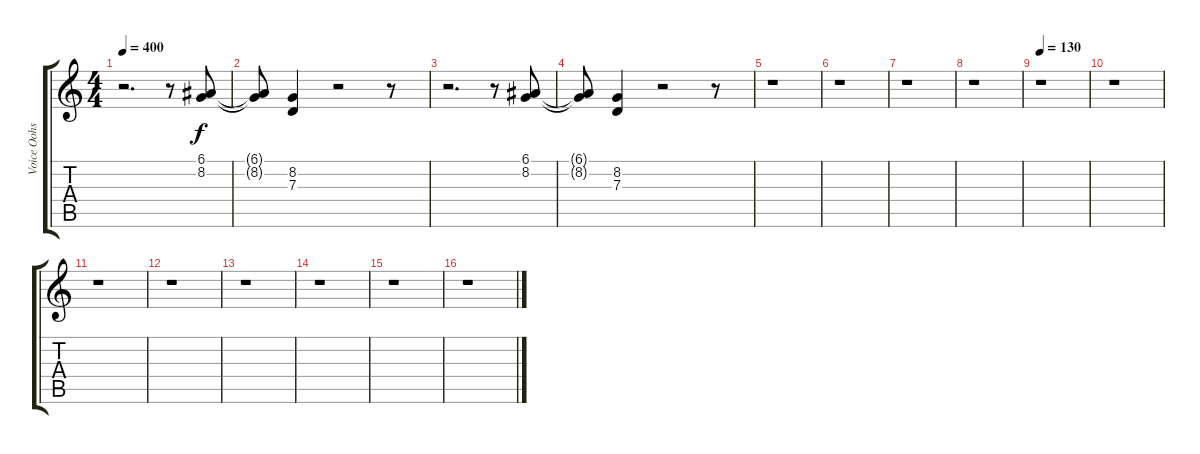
\track ("Voice Oohs" "Voice Oohs") {instrument voiceoohs}
\staff {score tabs}
\tuning (E4 B3 G3 D3 A2 E2) {hide}
\ts (4 4)
\tempo 400
\clef g2
\ks c
r.2{d dy f} r.8 (6.1 8.2).8 |
(6.1{t} 8.2{t}).8 (8.2 7.3).4 r.2 r.8 |
r.2{d} r.8 (6.1 8.2).8 |
(6.1{t} 8.2{t}).8 (8.2 7.3).4 r.2 r.8 |
r.1 |
r.1 |
r.1 |
r.1 |
\tempo 130
r.1 |
r.1 |
r.1 |
r.1 |
r.1 |
r.1 |
r.1 |
r.1
